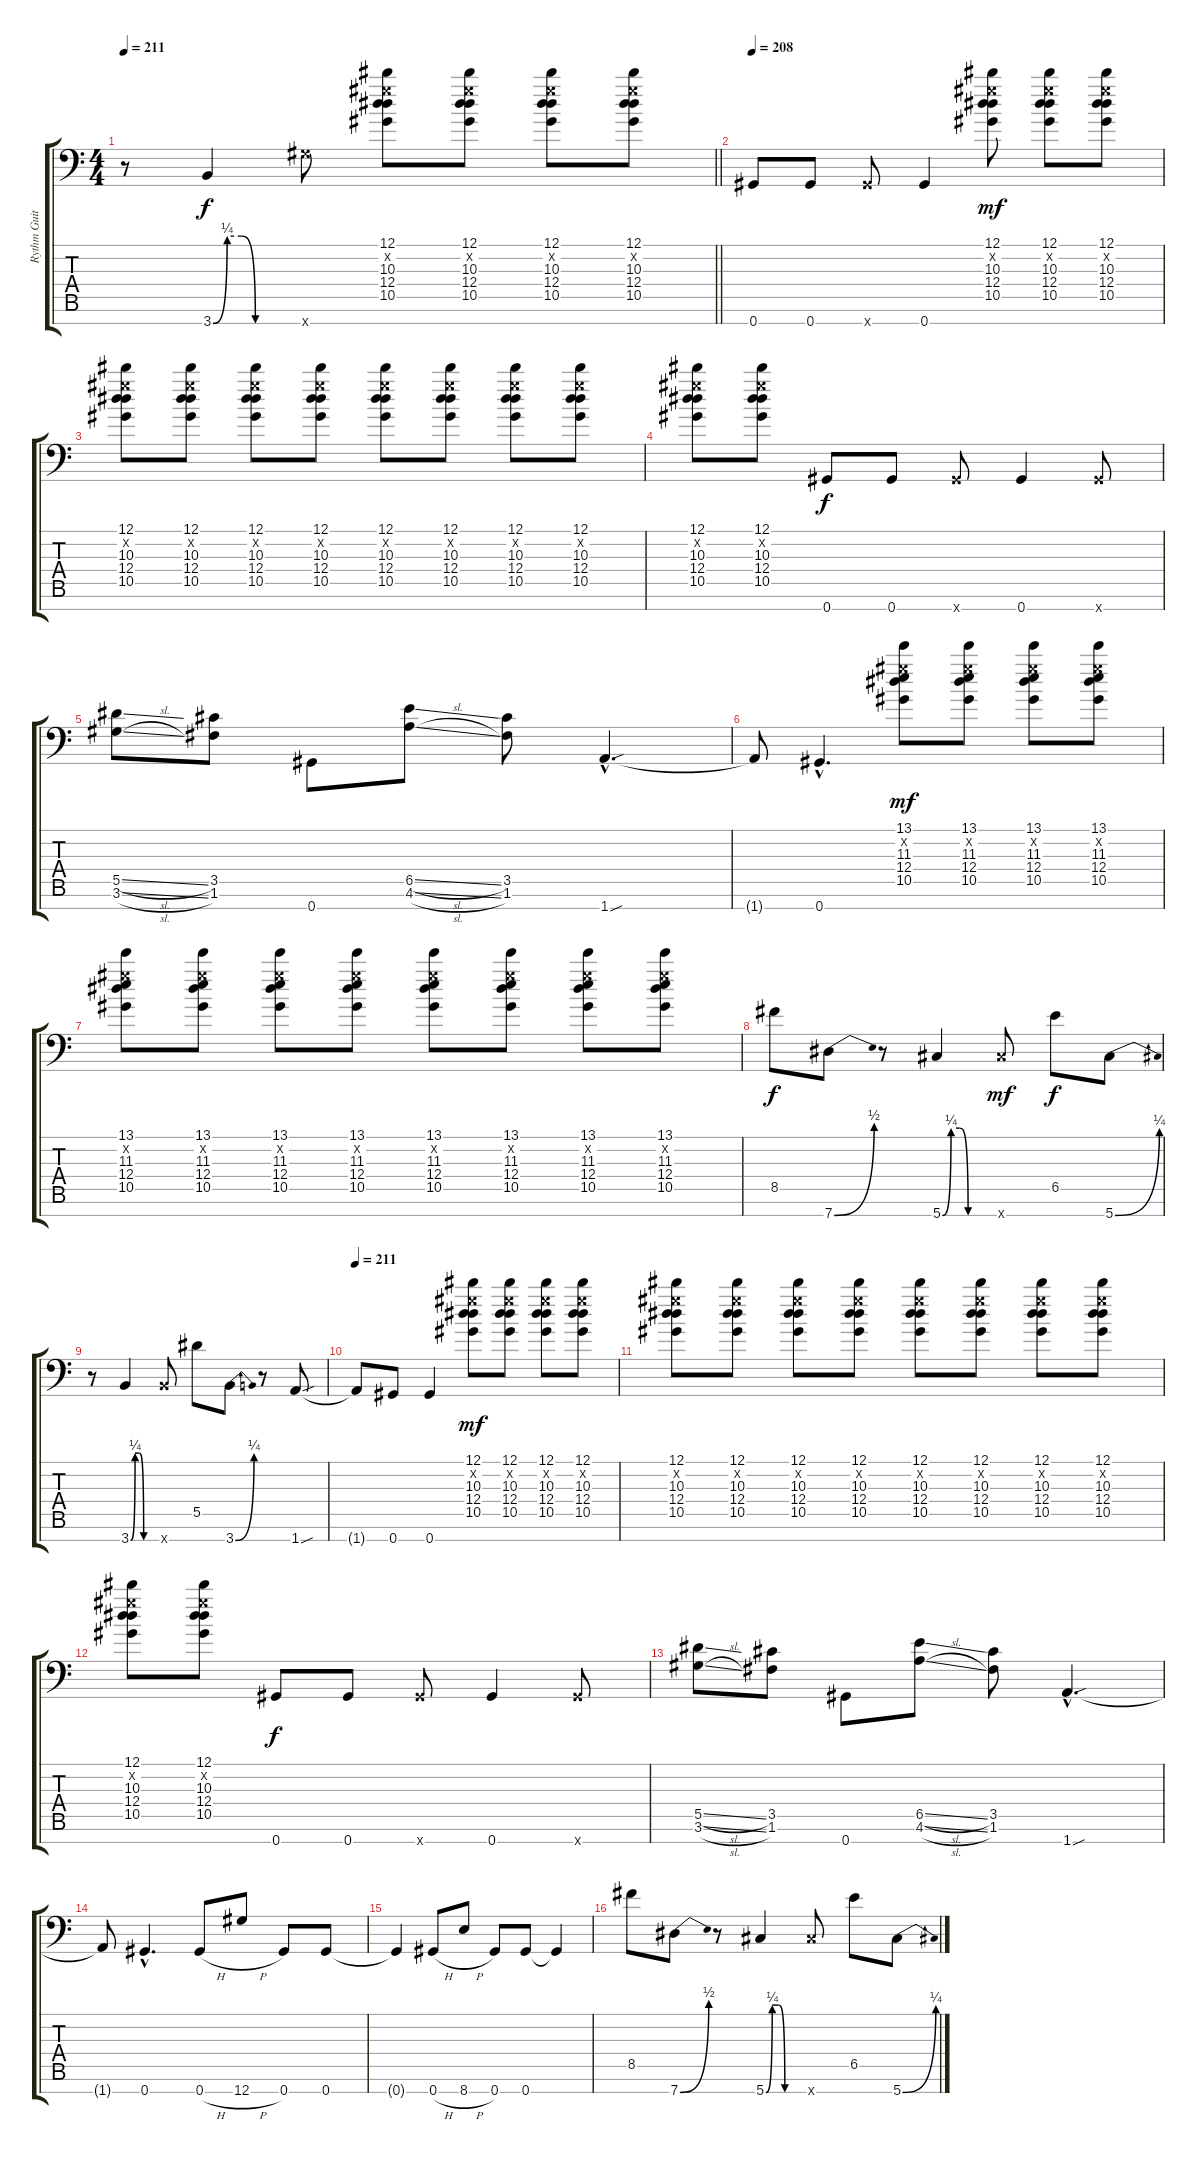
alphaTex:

\track ("Rythm Guitar #2" "Rythm Guit") {instrument distortionguitar}
\staff {score tabs}
\tuning (Eb4 Bb3 F3 Eb3 Bb2 F2 Ab1) {hide}
\ts (4 4)
\tempo 211
\clef f4
\barLineRight lightlight
\ks c
r.8{dy f} 3.7{be (custom 0 0 10 1 20 1 30 0 60 0)}.4 12.7{x}.8 (12.1 10.2{x} 10.3 12.4 10.5).8 (12.1 10.2{x} 10.3 12.4 10.5).8 (12.1 10.2{x} 10.3 12.4 10.5).8 (12.1 10.2{x} 10.3 12.4 10.5).8 |
\section ("" "")
\tempo 208
0.7.8 0.7.8 0.7{x}.8 0.7.4 (12.1 10.2{x} 10.3 12.4 10.5).8{dy mf} (12.1 10.2{x} 10.3 12.4 10.5).8 (12.1 10.2{x} 10.3 12.4 10.5).8 |
(12.1 10.2{x} 10.3 12.4 10.5).8 (12.1 10.2{x} 10.3 12.4 10.5).8 (12.1 10.2{x} 10.3 12.4 10.5).8 (12.1 10.2{x} 10.3 12.4 10.5).8 (12.1 10.2{x} 10.3 12.4 10.5).8 (12.1 10.2{x} 10.3 12.4 10.5).8 (12.1 10.2{x} 10.3 12.4 10.5).8 (12.1 10.2{x} 10.3 12.4 10.5).8 |
(12.1 10.2{x} 10.3 12.4 10.5).8 (12.1 10.2{x} 10.3 12.4 10.5).8 0.7.8{dy f} 0.7.8 0.7{x}.8 0.7.4 0.7{x}.8 |
(5.5{sl} 3.6{sl}).8 (3.5 1.6).8 0.7.8 (6.5{sl} 4.6{sl}).8 (3.5 1.6).8 1.7{sou hac}.4{d} |
1.7{t}.8 0.7{hac}.4{d} (13.1 10.2{x} 11.3 12.4 10.5).8{dy mf} (13.1 10.2{x} 11.3 12.4 10.5).8 (13.1 10.2{x} 11.3 12.4 10.5).8 (13.1 10.2{x} 11.3 12.4 10.5).8 |
(13.1 10.2{x} 11.3 12.4 10.5).8 (13.1 10.2{x} 11.3 12.4 10.5).8 (13.1 10.2{x} 11.3 12.4 10.5).8 (13.1 10.2{x} 11.3 12.4 10.5).8 (13.1 10.2{x} 11.3 12.4 10.5).8 (13.1 10.2{x} 11.3 12.4 10.5).8 (13.1 10.2{x} 11.3 12.4 10.5).8 (13.1 10.2{x} 11.3 12.4 10.5).8 |
8.5.8{dy f} 7.7{be (bend 0 0 60 2)}.8 r.8 5.7{be (custom 0 0 10 1 20 1 30 0 60 0)}.4 5.7{x}.8{dy mf} 6.5.8{dy f} 5.7{be (bend 0 0 60 1)}.8 |
r.8 3.7{be (custom 0 0 10 1 20 1 30 0 60 0)}.4 3.7{x}.8 5.5.8 3.7{be (bend 0 0 60 1)}.8 r.8 1.7{sou}.8 |
\tempo 211
1.7{t}.8 0.7.8 0.7.4 (12.1 10.2{x} 10.3 12.4 10.5).8{dy mf} (12.1 10.2{x} 10.3 12.4 10.5).8 (12.1 10.2{x} 10.3 12.4 10.5).8 (12.1 10.2{x} 10.3 12.4 10.5).8 |
(12.1 10.2{x} 10.3 12.4 10.5).8 (12.1 10.2{x} 10.3 12.4 10.5).8 (12.1 10.2{x} 10.3 12.4 10.5).8 (12.1 10.2{x} 10.3 12.4 10.5).8 (12.1 10.2{x} 10.3 12.4 10.5).8 (12.1 10.2{x} 10.3 12.4 10.5).8 (12.1 10.2{x} 10.3 12.4 10.5).8 (12.1 10.2{x} 10.3 12.4 10.5).8 |
(12.1 10.2{x} 10.3 12.4 10.5).8 (12.1 10.2{x} 10.3 12.4 10.5).8 0.7.8{dy f} 0.7.8 0.7{x}.8 0.7.4 0.7{x}.8 |
(5.5{sl} 3.6{sl}).8 (3.5 1.6).8 0.7.8 (6.5{sl} 4.6{sl}).8 (3.5 1.6).8 1.7{sou hac}.4{d} |
1.7{t}.8 0.7{hac}.4{d} 0.7{h}.8 12.7{h}.8 0.7.8 0.7.8 |
0.7{t}.4 0.7{h}.8 8.7{h}.8 0.7.8 0.7.8 0.7{t}.4 |
8.5.8 7.7{be (bend 0 0 60 2)}.8 r.8 5.7{be (custom 0 0 10 1 20 1 30 0 60 0)}.4 5.7{x}.8 6.5.8 5.7{be (bend 0 0 60 1)}.8
